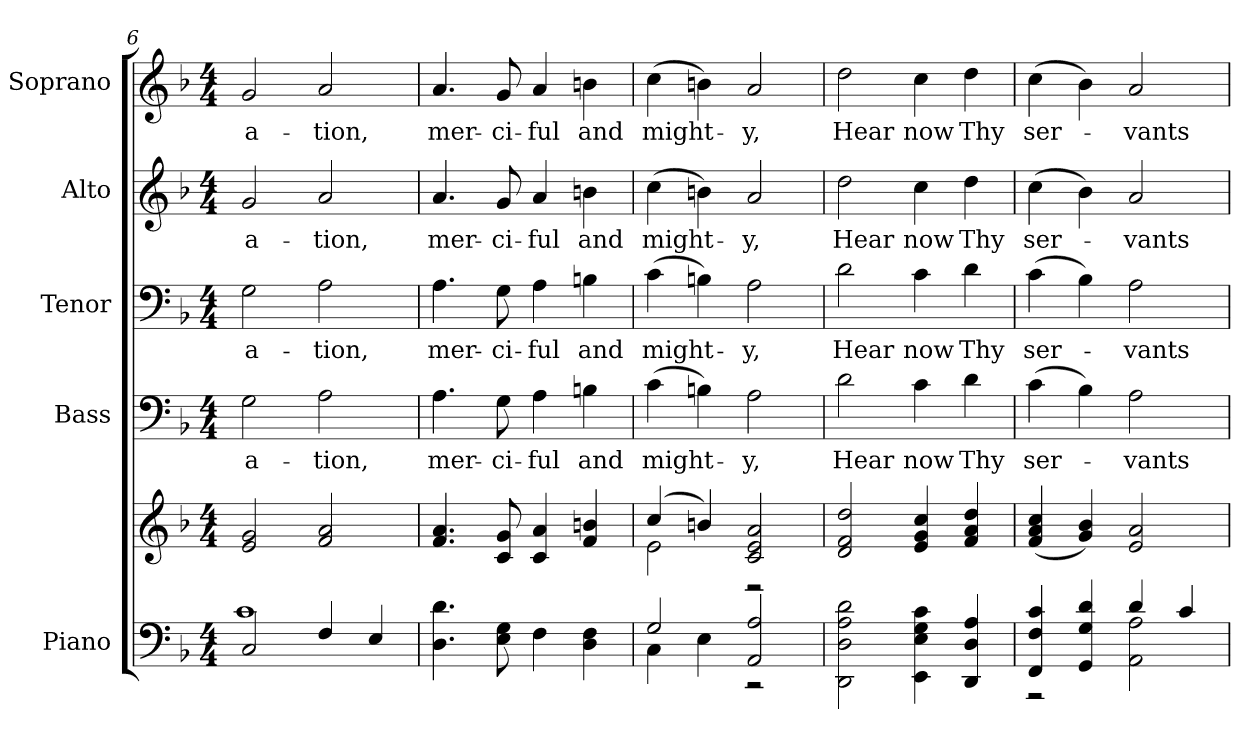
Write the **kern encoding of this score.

**kern	**kern	**kern	**text	**kern	**text	**kern	**text	**kern	**text
*part5	*part5	*part4	*part4	*part3	*part3	*part2	*part2	*part1	*part1
*staff6	*staff5	*staff4	*staff4	*staff3	*staff3	*staff2	*staff2	*staff1	*staff1
*I"Piano	*	*I"Bass	*	*I"Tenor	*	*I"Alto	*	*I"Soprano	*
*I'Pno.	*	*I'B.	*	*I'T.	*	*I'A.	*	*I'S.	*
*clefF4	*clefG2	*clefF4	*	*clefF4	*	*clefG2	*	*clefG2	*
*k[b-]	*k[b-]	*k[b-]	*	*k[b-]	*	*k[b-]	*	*k[b-]	*
*F:	*F:	*F:	*	*F:	*	*F:	*	*F:	*
*M4/4	*M4/4	*M4/4	*	*M4/4	*	*M4/4	*	*M4/4	*
=6	=6	=6	=6	=6	=6	=6	=6	=6	=6
*^	*	*	*	*	*	*	*	*	*
!	!	!	!	!LO:LY:b:color=#000000	!	!	!	!	!	!
!	!	!	!	!	!	!LO:LY:b:color=#000000	!	!	!	!
!	!	!	!	!	!	!	!	!LO:LY:b:color=#000000	!	!
!	!	!	!	!	!	!	!	!	!	!LO:LY:b:color=#000000
2Ci/	1ci	2ei/ 2gi	2Gi\	-a-	2Gi\	-a-	2gi/	-a-	2gi/	-a-
!	!	!	!	!LO:LY:b:color=#000000	!	!	!	!	!	!
!	!	!	!	!	!	!LO:LY:b:color=#000000	!	!	!	!
!	!	!	!	!	!	!	!	!LO:LY:b:color=#000000	!	!
!	!	!	!	!	!	!	!	!	!	!LO:LY:b:color=#000000
4Fi/	.	2fi/ 2ai	2Ai\	-tion,	2Ai\	-tion,	2ai/	-tion,	2ai/	-tion,
4Ei/	.	.	.	.	.	.	.	.	.	.
*v	*v	*	*	*	*	*	*	*	*	*
=7	=7	=7	=7	=7	=7	=7	=7	=7	=7
!	!	!	!LO:LY:b:color=#000000	!	!	!	!	!	!
!	!	!	!	!	!LO:LY:b:color=#000000	!	!	!	!
!	!	!	!	!	!	!	!LO:LY:b:color=#000000	!	!
!	!	!	!	!	!	!	!	!	!LO:LY:b:color=#000000
4.Di\ 4.di	4.fi/ 4.ai	4.Ai\	mer-	4.Ai\	mer-	4.ai/	mer-	4.ai/	mer-
!	!	!	!LO:LY:b:color=#000000	!	!	!	!	!	!
!	!	!	!	!	!LO:LY:b:color=#000000	!	!	!	!
!	!	!	!	!	!	!	!LO:LY:b:color=#000000	!	!
!	!	!	!	!	!	!	!	!	!LO:LY:b:color=#000000
8Ei\ 8Gi	8ci/ 8gi	8Gi\	-ci-	8Gi\	-ci-	8gi/	-ci-	8gi/	-ci-
!	!	!	!LO:LY:b:color=#000000	!	!	!	!	!	!
!	!	!	!	!	!LO:LY:b:color=#000000	!	!	!	!
!	!	!	!	!	!	!	!LO:LY:b:color=#000000	!	!
!	!	!	!	!	!	!	!	!	!LO:LY:b:color=#000000
4Fi\	4ci/ 4ai	4Ai\	-ful	4Ai\	-ful	4ai/	-ful	4ai/	-ful
!	!	!	!LO:LY:b:color=#000000	!	!	!	!	!	!
!	!	!	!	!	!LO:LY:b:color=#000000	!	!	!	!
!	!	!	!	!	!	!	!LO:LY:b:color=#000000	!	!
!	!	!	!	!	!	!	!	!	!LO:LY:b:color=#000000
4Di\ 4Fi	4fi/ 4bni	4Bni\	and	4Bni\	and	4bni\	and	4bni\	and
=8	=8	=8	=8	=8	=8	=8	=8	=8	=8
*^	*^	*	*	*	*	*	*	*	*
!	!	!	!	!	!LO:LY:b:color=#000000	!	!	!	!	!	!
!	!	!	!	!	!	!	!LO:LY:b:color=#000000	!	!	!	!
!	!	!	!	!	!	!	!	!	!LO:LY:b:color=#000000	!	!
!	!	!	!	!	!	!	!	!	!	!	!LO:LY:b:color=#000000
2Gi/	4Ci\	(4cci/	2ei\	(4ci\	might-	(4ci\	might-	(4cci\	might-	(4cci\	might-
.	4Ei\	4bni/)	.	4Bni\)	.	4Bni\)	.	4bni\)	.	4bni\)	.
!	!	!	!	!	!LO:LY:b:color=#000000	!	!	!	!	!	!
!	!	!	!	!	!	!	!LO:LY:b:color=#000000	!	!	!	!
!	!	!	!	!	!	!	!	!	!LO:LY:b:color=#000000	!	!
!	!	!	!	!	!	!	!	!	!	!	!LO:LY:b:color=#000000
2AAi/ 2Ai	2r	2ci/ 2ei 2ai	2r	2Ai\	-y,	2Ai\	-y,	2ai/	-y,	2ai/	-y,
*v	*v	*	*	*	*	*	*	*	*	*	*
*	*v	*v	*	*	*	*	*	*	*	*
!!LO:PB:g=z
=9	=9	=9	=9	=9	=9	=9	=9	=9	=9
*^	*^	*	*	*	*	*	*	*	*
!	!	!	!	!	!LO:LY:b:color=#000000	!	!	!	!	!	!
*v	*v	*	*	*	*	*	*	*	*	*	*
*	*v	*v	*	*	*	*	*	*	*	*
*^	*^	*	*	*	*	*	*	*	*
!	!	!	!	!	!	!	!LO:LY:b:color=#000000	!	!	!	!
*v	*v	*	*	*	*	*	*	*	*	*	*
*	*v	*v	*	*	*	*	*	*	*	*
*^	*^	*	*	*	*	*	*	*	*
!	!	!	!	!	!	!	!	!	!LO:LY:b:color=#000000	!	!
*v	*v	*	*	*	*	*	*	*	*	*	*
*	*v	*v	*	*	*	*	*	*	*	*
*^	*^	*	*	*	*	*	*	*	*
!	!	!	!	!	!	!	!	!	!	!	!LO:LY:b:color=#000000
*v	*v	*	*	*	*	*	*	*	*	*	*
*	*v	*v	*	*	*	*	*	*	*	*
2DDi\ 2Di 2Ai 2di	2di/ 2fi 2ddi	2di\	Hear	2di\	Hear	2ddi\	Hear	2ddi\	Hear
!	!	!	!LO:LY:b:color=#000000	!	!	!	!	!	!
!	!	!	!	!	!LO:LY:b:color=#000000	!	!	!	!
!	!	!	!	!	!	!	!LO:LY:b:color=#000000	!	!
!	!	!	!	!	!	!	!	!	!LO:LY:b:color=#000000
4EEi\ 4Ei 4Gi 4ci	4ei/ 4gi 4cci	4ci\	now	4ci\	now	4cci\	now	4cci\	now
!	!	!	!LO:LY:b:color=#000000	!	!	!	!	!	!
!	!	!	!	!	!LO:LY:b:color=#000000	!	!	!	!
!	!	!	!	!	!	!	!LO:LY:b:color=#000000	!	!
!	!	!	!	!	!	!	!	!	!LO:LY:b:color=#000000
4DDi/ 4Di 4Ai	4fi/ 4ai 4ddi	4di\	Thy	4di\	Thy	4ddi\	Thy	4ddi\	Thy
=10	=10	=10	=10	=10	=10	=10	=10	=10	=10
*^	*	*	*	*	*	*	*	*	*
!	!	!	!	!LO:LY:b:color=#000000	!	!	!	!	!	!
!	!	!	!	!	!	!LO:LY:b:color=#000000	!	!	!	!
!	!	!	!	!	!	!	!	!LO:LY:b:color=#000000	!	!
!	!	!	!	!	!	!	!	!	!	!LO:LY:b:color=#000000
4FFi/ 4Fi 4ci	2r	(4fi/ 4ai 4cci	(4ci\	ser-	(4ci\	ser-	(4cci\	ser-	(4cci\	ser-
4GGi/ 4Gi 4di	.	4gi/ 4b-i)	4B-i\)	.	4B-i\)	.	4b-i\)	.	4b-i\)	.
!	!	!	!	!LO:LY:b:color=#000000	!	!	!	!	!	!
!	!	!	!	!	!	!LO:LY:b:color=#000000	!	!	!	!
!	!	!	!	!	!	!	!	!LO:LY:b:color=#000000	!	!
!	!	!	!	!	!	!	!	!	!	!LO:LY:b:color=#000000
4di/	2AAi\ 2Ai	2ei/ 2ai	2Ai\	-vants	2Ai\	-vants	2ai/	-vants	2ai/	-vants
4ci/	.	.	.	.	.	.	.	.	.	.
*v	*v	*	*	*	*	*	*	*	*	*
=	=	=	=	=	=	=	=	=	=
*-	*-	*-	*-	*-	*-	*-	*-	*-	*-
